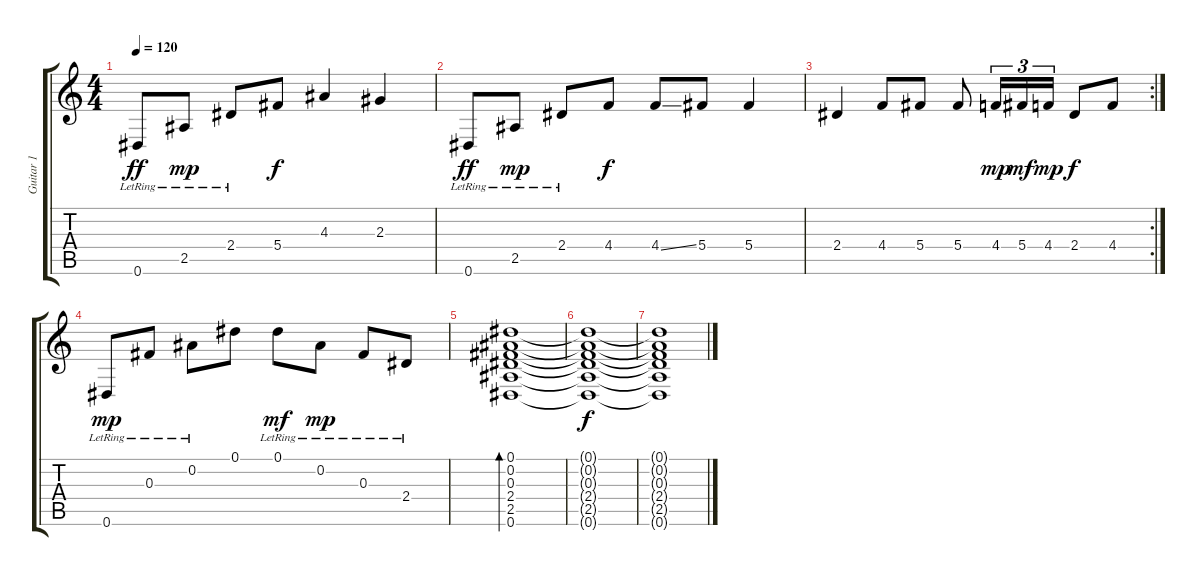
\track ("Guitar 1" "Guitar 1") {instrument acousticguitarsteel}
\staff {score tabs}
\tuning (Eb4 Bb3 Gb3 Db3 Ab2 Eb2) {hide}
\ts (4 4)
\tempo 120
\clef g2
\ks c
0.6{lr}.8{dy ff} 2.5{lr}.8{dy mp} 2.4{lr}.8 5.4.8{dy f} 4.3.4 2.3.4 |
0.6{lr}.8{dy ff} 2.5{lr}.8{dy mp} 2.4{lr}.8 4.4.8{dy f} 4.4{ss}.8 5.4.8 5.4.4 |
\rc 2
2.4.4 4.4.8 5.4.8 5.4.8 4.4.16{tu (3 2) dy mp} 5.4.16{tu (3 2) dy mf} 4.4.16{tu (3 2) dy mp} 2.4.8{dy f} 4.4.8 |
0.6{lr}.8{dy mp} 0.3{lr}.8 0.2{lr}.8 0.1.8 0.1{lr}.8{dy mf} 0.2{lr}.8{dy mp} 0.3{lr}.8 2.4{lr}.8 |
(0.1 0.2 0.3 2.4 2.5 0.6).1{bd 240} |
(0.1{t} 0.2{t} 0.3{t} 2.4{t} 2.5{t} 0.6{t}).1{dy f} |
(0.1{t} 0.2{t} 0.3{t} 2.4{t} 2.5{t} 0.6{t}).1
